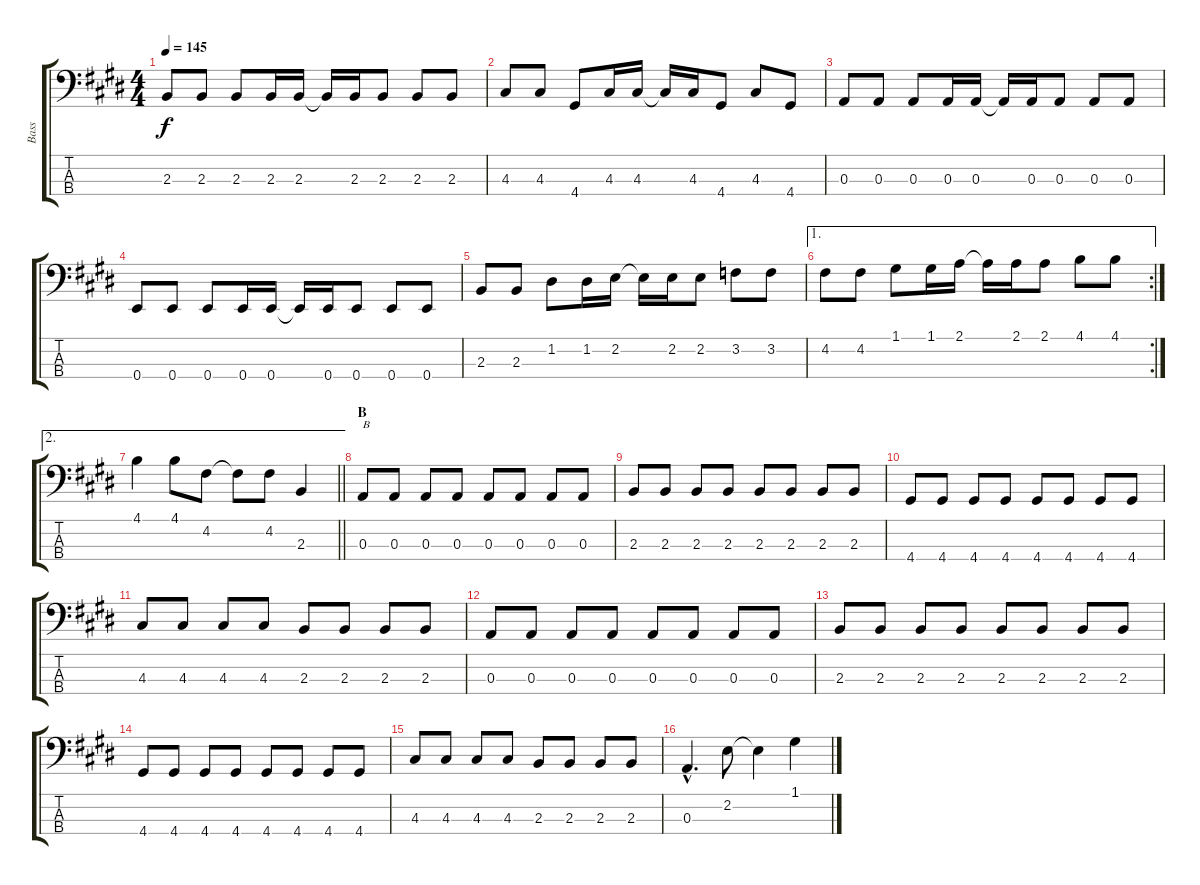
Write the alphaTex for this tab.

\track ("Bass" "Bass") {instrument electricbasspick}
\staff {score tabs}
\tuning (G2 D2 A1 E1) {hide}
\ts (4 4)
\tempo 145
\clef f4
\ks e
2.3.8{dy f} 2.3.8 2.3.8 2.3.16 2.3.16 2.3{t}.16 2.3.16 2.3.8 2.3.8 2.3.8 |
4.3.8 4.3.8 4.4.8 4.3.16 4.3.16 4.3{t}.16 4.3.16 4.4.8 4.3.8 4.4.8 |
0.3.8 0.3.8 0.3.8 0.3.16 0.3.16 0.3{t}.16 0.3.16 0.3.8 0.3.8 0.3.8 |
0.4.8 0.4.8 0.4.8 0.4.16 0.4.16 0.4{t}.16 0.4.16 0.4.8 0.4.8 0.4.8 |
2.3.8 2.3.8 1.2.8 1.2.16 2.2.16 2.2{t}.16 2.2.16 2.2.8 3.2.8 3.2.8 |
\ae 1
\rc 2
4.2.8 4.2.8 1.1.8 1.1.16 2.1.16 2.1{t}.16 2.1.16 2.1.8 4.1.8 4.1.8 |
\ae 2
\barLineRight lightlight
4.1.4 4.1.8 4.2.8 4.2{t}.8 4.2.8 2.3.4 |
\section ("" "B")
0.3.8{txt "B"} 0.3.8 0.3.8 0.3.8 0.3.8 0.3.8 0.3.8 0.3.8 |
2.3.8 2.3.8 2.3.8 2.3.8 2.3.8 2.3.8 2.3.8 2.3.8 |
4.4.8 4.4.8 4.4.8 4.4.8 4.4.8 4.4.8 4.4.8 4.4.8 |
4.3.8 4.3.8 4.3.8 4.3.8 2.3.8 2.3.8 2.3.8 2.3.8 |
0.3.8 0.3.8 0.3.8 0.3.8 0.3.8 0.3.8 0.3.8 0.3.8 |
2.3.8 2.3.8 2.3.8 2.3.8 2.3.8 2.3.8 2.3.8 2.3.8 |
4.4.8 4.4.8 4.4.8 4.4.8 4.4.8 4.4.8 4.4.8 4.4.8 |
4.3.8 4.3.8 4.3.8 4.3.8 2.3.8 2.3.8 2.3.8 2.3.8 |
0.3{hac}.4{d} 2.2.8 2.2{t}.4 1.1.4
